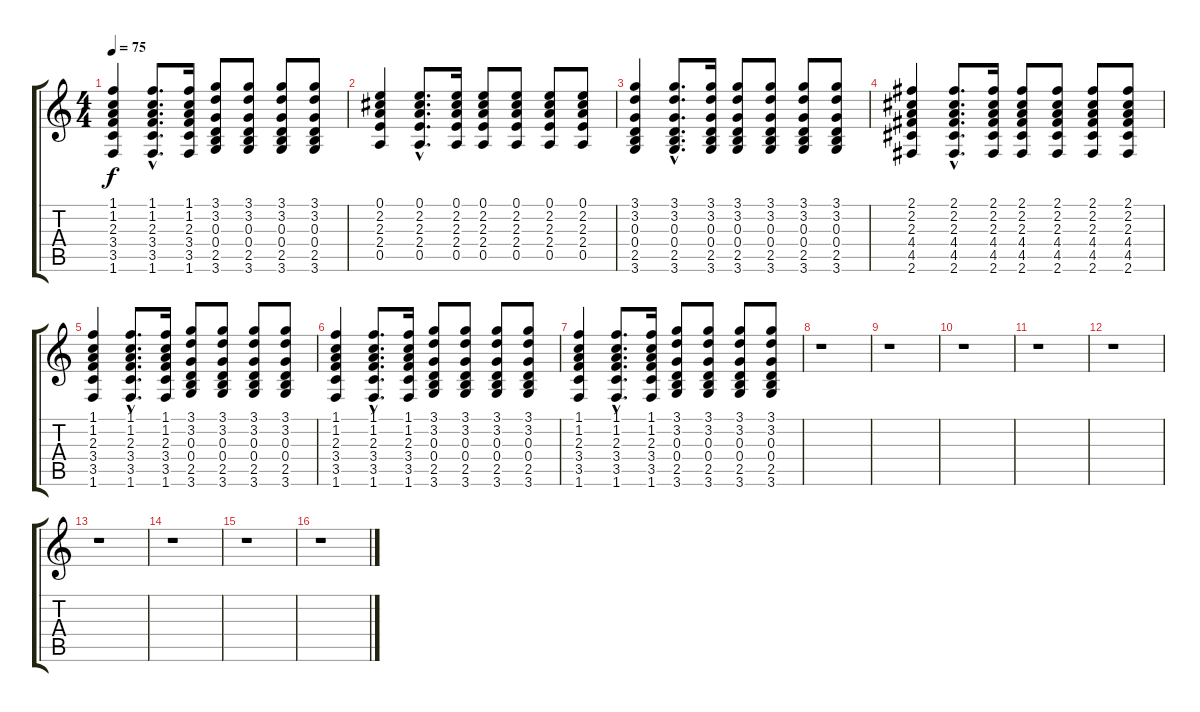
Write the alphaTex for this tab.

\track "" {instrument distortionguitar}
\staff {score tabs}
\tuning (E4 B3 G3 D3 A2 E2) {hide}
\ts (4 4)
\tempo 75
\clef g2
\ks c
(1.1 1.2 2.3 3.4 3.5 1.6).4{dy f} (1.1{hac} 1.2{hac} 2.3{hac} 3.4{hac} 3.5{hac} 1.6{hac}).8{d} (1.1 1.2 2.3 3.4 3.5 1.6).16 (3.1 3.2 0.3 0.4 2.5 3.6).8 (3.1 3.2 0.3 0.4 2.5 3.6).8 (3.1 3.2 0.3 0.4 2.5 3.6).8 (3.1 3.2 0.3 0.4 2.5 3.6).8 |
(0.1 2.2 2.3 2.4 0.5).4 (0.1{hac} 2.2{hac} 2.3{hac} 2.4{hac} 0.5{hac}).8{d} (0.1 2.2 2.3 2.4 0.5).16 (0.1 2.2 2.3 2.4 0.5).8 (0.1 2.2 2.3 2.4 0.5).8 (0.1 2.2 2.3 2.4 0.5).8 (0.1 2.2 2.3 2.4 0.5).8 |
(3.1 3.2 0.3 0.4 2.5 3.6).4 (3.1{hac} 3.2{hac} 0.3{hac} 0.4{hac} 2.5{hac} 3.6{hac}).8{d} (3.1 3.2 0.3 0.4 2.5 3.6).16 (3.1 3.2 0.3 0.4 2.5 3.6).8 (3.1 3.2 0.3 0.4 2.5 3.6).8 (3.1 3.2 0.3 0.4 2.5 3.6).8 (3.1 3.2 0.3 0.4 2.5 3.6).8 |
(2.1 2.2 2.3 4.4 4.5 2.6).4 (2.1{hac} 2.2{hac} 2.3{hac} 4.4{hac} 4.5{hac} 2.6{hac}).8{d} (2.1 2.2 2.3 4.4 4.5 2.6).16 (2.1 2.2 2.3 4.4 4.5 2.6).8 (2.1 2.2 2.3 4.4 4.5 2.6).8 (2.1 2.2 2.3 4.4 4.5 2.6).8 (2.1 2.2 2.3 4.4 4.5 2.6).8 |
(1.1 1.2 2.3 3.4 3.5 1.6).4 (1.1{hac} 1.2{hac} 2.3{hac} 3.4{hac} 3.5{hac} 1.6{hac}).8{d} (1.1 1.2 2.3 3.4 3.5 1.6).16 (3.1 3.2 0.3 0.4 2.5 3.6).8 (3.1 3.2 0.3 0.4 2.5 3.6).8 (3.1 3.2 0.3 0.4 2.5 3.6).8 (3.1 3.2 0.3 0.4 2.5 3.6).8 |
(1.1 1.2 2.3 3.4 3.5 1.6).4 (1.1{hac} 1.2{hac} 2.3{hac} 3.4{hac} 3.5{hac} 1.6{hac}).8{d} (1.1 1.2 2.3 3.4 3.5 1.6).16 (3.1 3.2 0.3 0.4 2.5 3.6).8 (3.1 3.2 0.3 0.4 2.5 3.6).8 (3.1 3.2 0.3 0.4 2.5 3.6).8 (3.1 3.2 0.3 0.4 2.5 3.6).8 |
(1.1 1.2 2.3 3.4 3.5 1.6).4 (1.1{hac} 1.2{hac} 2.3{hac} 3.4{hac} 3.5{hac} 1.6{hac}).8{d} (1.1 1.2 2.3 3.4 3.5 1.6).16 (3.1 3.2 0.3 0.4 2.5 3.6).8 (3.1 3.2 0.3 0.4 2.5 3.6).8 (3.1 3.2 0.3 0.4 2.5 3.6).8 (3.1 3.2 0.3 0.4 2.5 3.6).8 |
r.1 |
r.1 |
r.1 |
r.1 |
r.1 |
r.1 |
r.1 |
r.1 |
r.1
